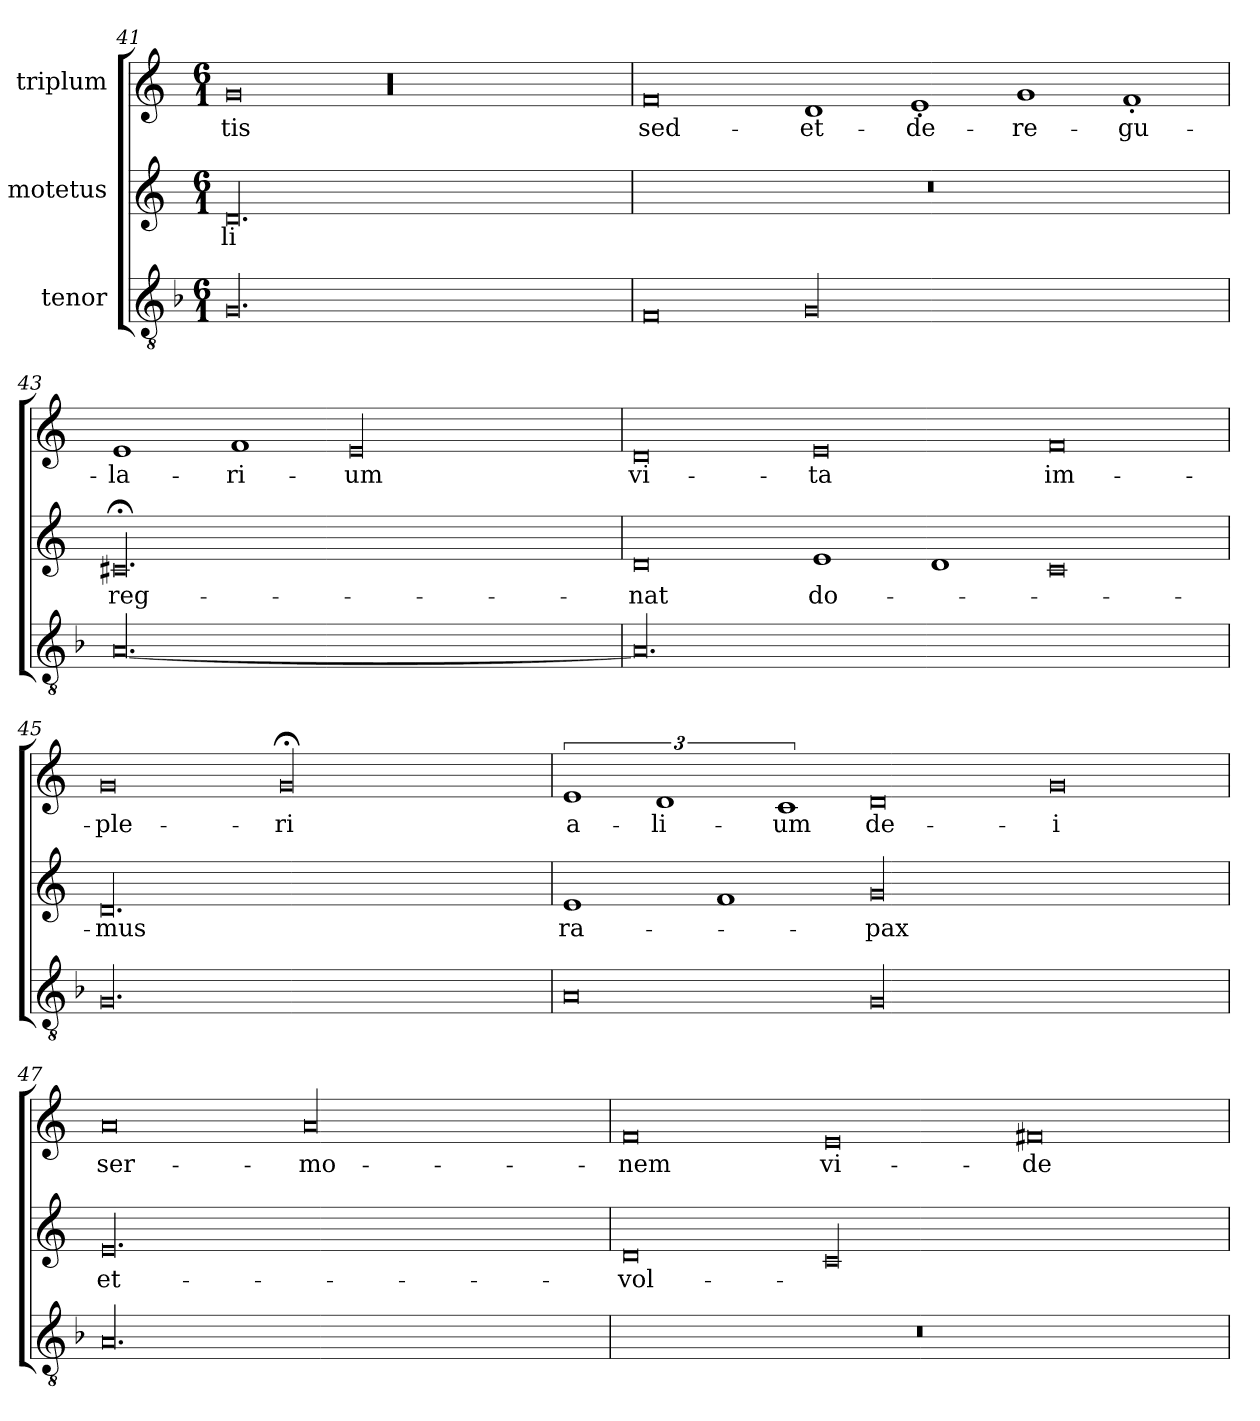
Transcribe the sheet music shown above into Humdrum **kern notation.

**kern	**kern	**text	**kern	**text
*part3	*part2	*part2	*part1	*part1
*staff3	*staff2	*staff2	*staff1	*staff1
*I"tenor	*I"motetus	*	*I"triplum	*
*clefGv2	*clefG2	*	*clefG2	*
*k[b-]	*k[]	*	*k[]	*
*F:	*C:	*	*C:	*
*M6/1	*M6/1	*	*M6/1	*
=41	=41	=41	=41	=41
00.G/	00.d/	-li	0g/	-tis
.	.	.	00r	.
=42	=42	=42	=42	=42
0F/	00.r	.	0f/	sed-
00G/	.	.	1d/	et-
.	.	.	1e'/	de-
.	.	.	1g/	re-
.	.	.	1f'/	-gu-
=43	=43	=43	=43	=43
[00.A/	00.c#X;</	reg-	1e/	-la-
.	.	.	1f/	-ri-
.	.	.	00e/	-um
=44	=44	=44	=44	=44
00.A/]	0d/	-nat	0d/	vi-
.	1e/	do-	0e/	-ta
.	1d/	.	.	.
.	0c/	.	0f/	im-
!!LO:PB:g=z
=45	=45	=45	=45	=45
00.G/	00.d/	-mus	0g/	-ple-
.	.	.	00g;</	-ri
=46	=46	=46	=46	=46
0A/	1e/	ra-	3%2e/	a-
.	.	.	3%2d/	-li-
.	1f/	.	.	.
.	.	.	3%2c/	-um
00G/	00g/	-pax	0d/	de-
.	.	.	0g/	-i
=47	=47	=47	=47	=47
00.A/	00.e/	et-	0a/	ser-
.	.	.	00a/	-mo-
=48	=48	=48	=48	=48
00.r	0d/	vol-	0f/	-nem
.	00c/	.	0e/	vi-
.	.	.	0f#X/	-de-
=	=	=	=	=
*-	*-	*-	*-	*-
